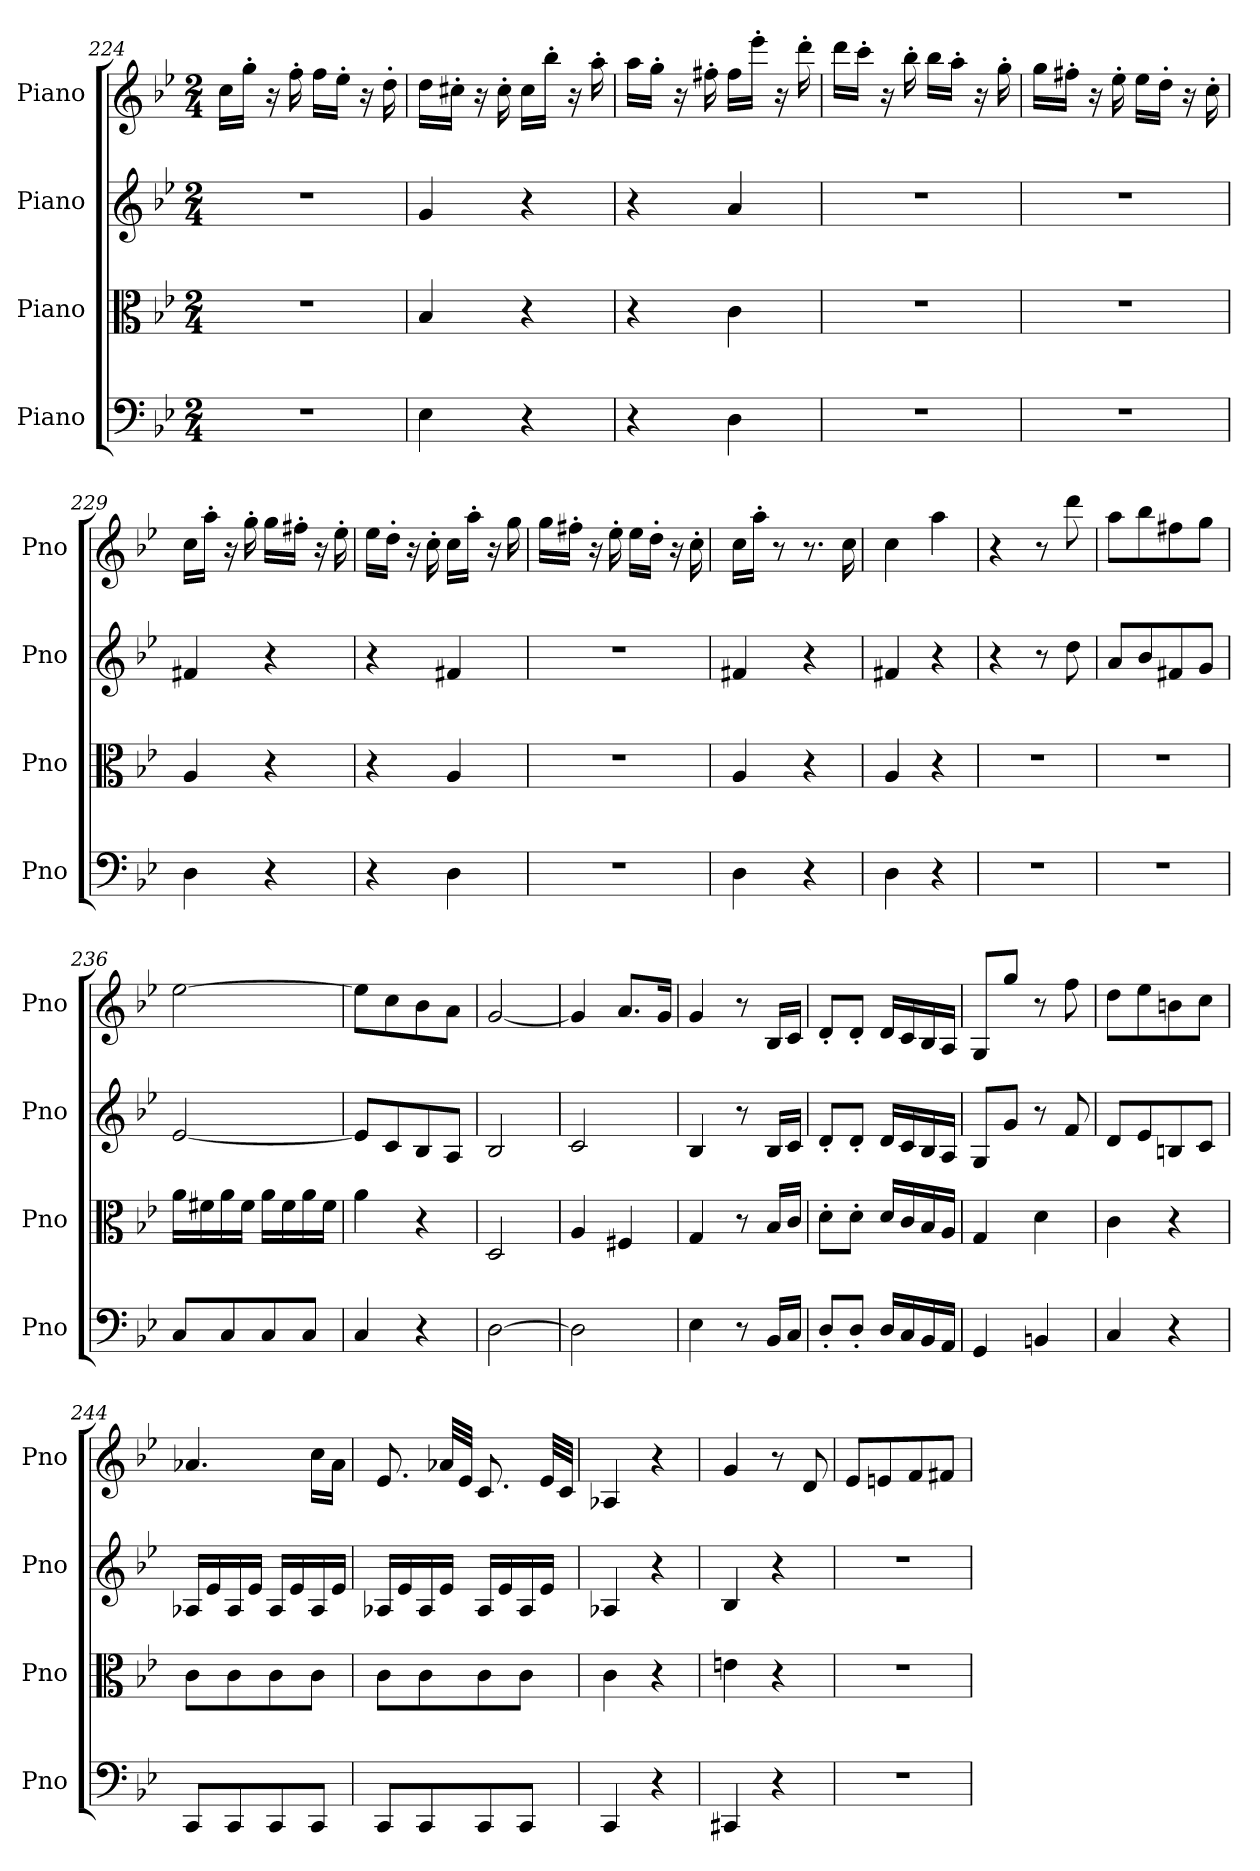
**kern	**kern	**kern	**kern
*part4	*part3	*part2	*part1
*staff4	*staff3	*staff2	*staff1
*I"Piano	*I"Piano	*I"Piano	*I"Piano
*I'Pno	*I'Pno	*I'Pno	*I'Pno
*clefF4	*clefC3	*clefG2	*clefG2
*k[b-e-]	*k[b-e-]	*k[b-e-]	*k[b-e-]
*M2/4	*M2/4	*M2/4	*M2/4
=224	=224	=224	=224
2r	2r	2r	16cc\LL
.	.	.	16gg'\JJ
.	.	.	16r
.	.	.	16ff'\
.	.	.	16ff\LL
.	.	.	16ee-'\JJ
.	.	.	16r
.	.	.	16dd'\
=225	=225	=225	=225
4E-\	4B-/	4g/	16dd\LL
.	.	.	16cc#X'\JJ
.	.	.	16r
.	.	.	16cc#'\
4r	4r	4r	16cc#\LL
.	.	.	16bb-'\JJ
.	.	.	16r
.	.	.	16aa'\
!!LO:LB:g=z
=226	=226	=226	=226
4r	4r	4r	16aa\LL
.	.	.	16gg'\JJ
.	.	.	16r
.	.	.	16ff#X'\
4D\	4c\	4a/	16ff#\LL
.	.	.	16eee-'\JJ
.	.	.	16r
.	.	.	16ddd'\
=227	=227	=227	=227
2r	2r	2r	16ddd\LL
.	.	.	16ccc'\JJ
.	.	.	16r
.	.	.	16bb-'\
.	.	.	16bb-\LL
.	.	.	16aa'\JJ
.	.	.	16r
.	.	.	16gg'\
=228	=228	=228	=228
2r	2r	2r	16gg\LL
.	.	.	16ff#X'\JJ
.	.	.	16r
.	.	.	16ee-'\
.	.	.	16ee-\LL
.	.	.	16dd'\JJ
.	.	.	16r
.	.	.	16cc'\
=229	=229	=229	=229
4D\	4A/	4f#X/	16cc\LL
.	.	.	16aa'\JJ
.	.	.	16r
.	.	.	16gg'\
4r	4r	4r	16gg\LL
.	.	.	16ff#X'\JJ
.	.	.	16r
.	.	.	16ee-'\
=230	=230	=230	=230
4r	4r	4r	16ee-\LL
.	.	.	16dd'\JJ
.	.	.	16r
.	.	.	16cc'\
4D\	4A/	4f#X/	16cc\LL
.	.	.	16aa'\JJ
.	.	.	16r
.	.	.	16gg\
!!LO:PB:g=z
=231	=231	=231	=231
2r	2r	2r	16gg\LL
.	.	.	16ff#X'\JJ
.	.	.	16r
.	.	.	16ee-'\
.	.	.	16ee-\LL
.	.	.	16dd'\JJ
.	.	.	16r
.	.	.	16cc'\
=232	=232	=232	=232
4D\	4A/	4f#X/	16cc\LL
.	.	.	16aa'\JJ
.	.	.	8r
4r	4r	4r	8.r
.	.	.	16cc\
=233	=233	=233	=233
4D\	4A/	4f#X/	4cc\
4r	4r	4r	4aa\
=234	=234	=234	=234
2r	2r	4r	4r
.	.	8r	8r
.	.	8dd\	8ddd\
=235	=235	=235	=235
2r	2r	8a/L	8aa\L
.	.	8b-/	8bb-\
.	.	8f#X/	8ff#X\
.	.	8g/J	8gg\J
=236	=236	=236	=236
8C/L	16a\LL	[2e-/	[2ee-\
.	16f#X\	.	.
8C/	16a\	.	.
.	16f#\JJ	.	.
8C/	16a\LL	.	.
.	16f#\	.	.
8C/J	16a\	.	.
.	16f#\JJ	.	.
=237	=237	=237	=237
4C/	4a\	8e-/L]	8ee-\L]
.	.	8c/	8cc\
4r	4r	8B-/	8b-\
.	.	8A/J	8a\J
=238	=238	=238	=238
[2D\	2D/	2B-/	[2g/
!!LO:LB:g=z
=239	=239	=239	=239
2D\]	4A/	2c/	4g/]
.	4F#X/	.	8.a/L
.	.	.	16g/Jk
=240	=240	=240	=240
4E-\	4G/	4B-/	4g/
8r	8r	8r	8r
16BB-/LL	16B-/LL	16B-/LL	16B-/LL
16C/JJ	16c/JJ	16c/JJ	16c/JJ
=241	=241	=241	=241
8D'/L	8d'\L	8d'/L	8d'/L
8D'/J	8d'\J	8d'/J	8d'/J
16D/LL	16d/LL	16d/LL	16d/LL
16C/	16c/	16c/	16c/
16BB-/	16B-/	16B-/	16B-/
16AA/JJ	16A/JJ	16A/JJ	16A/JJ
=242	=242	=242	=242
4GG/	4G/	8G/L	8G/L
.	.	8g/J	8gg/J
4BBn/	4d\	8r	8r
.	.	8f/	8ff\
=243	=243	=243	=243
4C/	4c\	8d/L	8dd\L
.	.	8e-/	8ee-\
4r	4r	8Bn/	8bn\
.	.	8c/J	8cc\J
=244	=244	=244	=244
8CC/L	8c\L	16A-X/LL	4.a-X/
.	.	16e-/	.
8CC/	8c\	16A-/	.
.	.	16e-/JJ	.
8CC/	8c\	16A-/LL	.
.	.	16e-/	.
8CC/J	8c\J	16A-/	16cc\LL
.	.	16e-/JJ	16a-\JJ
!!LO:LB:g=z
=245	=245	=245	=245
8CC/L	8c\L	16A-X/LL	8.e-/
.	.	16e-/	.
8CC/	8c\	16A-/	.
.	.	16e-/JJ	32a-X/LLL
.	.	.	32e-/JJJ
8CC/	8c\	16A-/LL	8.c/
.	.	16e-/	.
8CC/J	8c\J	16A-/	.
.	.	16e-/JJ	32e-/LLL
.	.	.	32c/JJJ
=246	=246	=246	=246
4CC/	4c\	4A-X/	4A-X/
4r	4r	4r	4r
=247	=247	=247	=247
4CC#X/	4en\	4B-/	4g/
4r	4r	4r	8r
.	.	.	8d/
=248	=248	=248	=248
2r	2r	2r	8e-/L
.	.	.	8en/
.	.	.	8f/
.	.	.	8f#X/J
=	=	=	=
*-	*-	*-	*-
